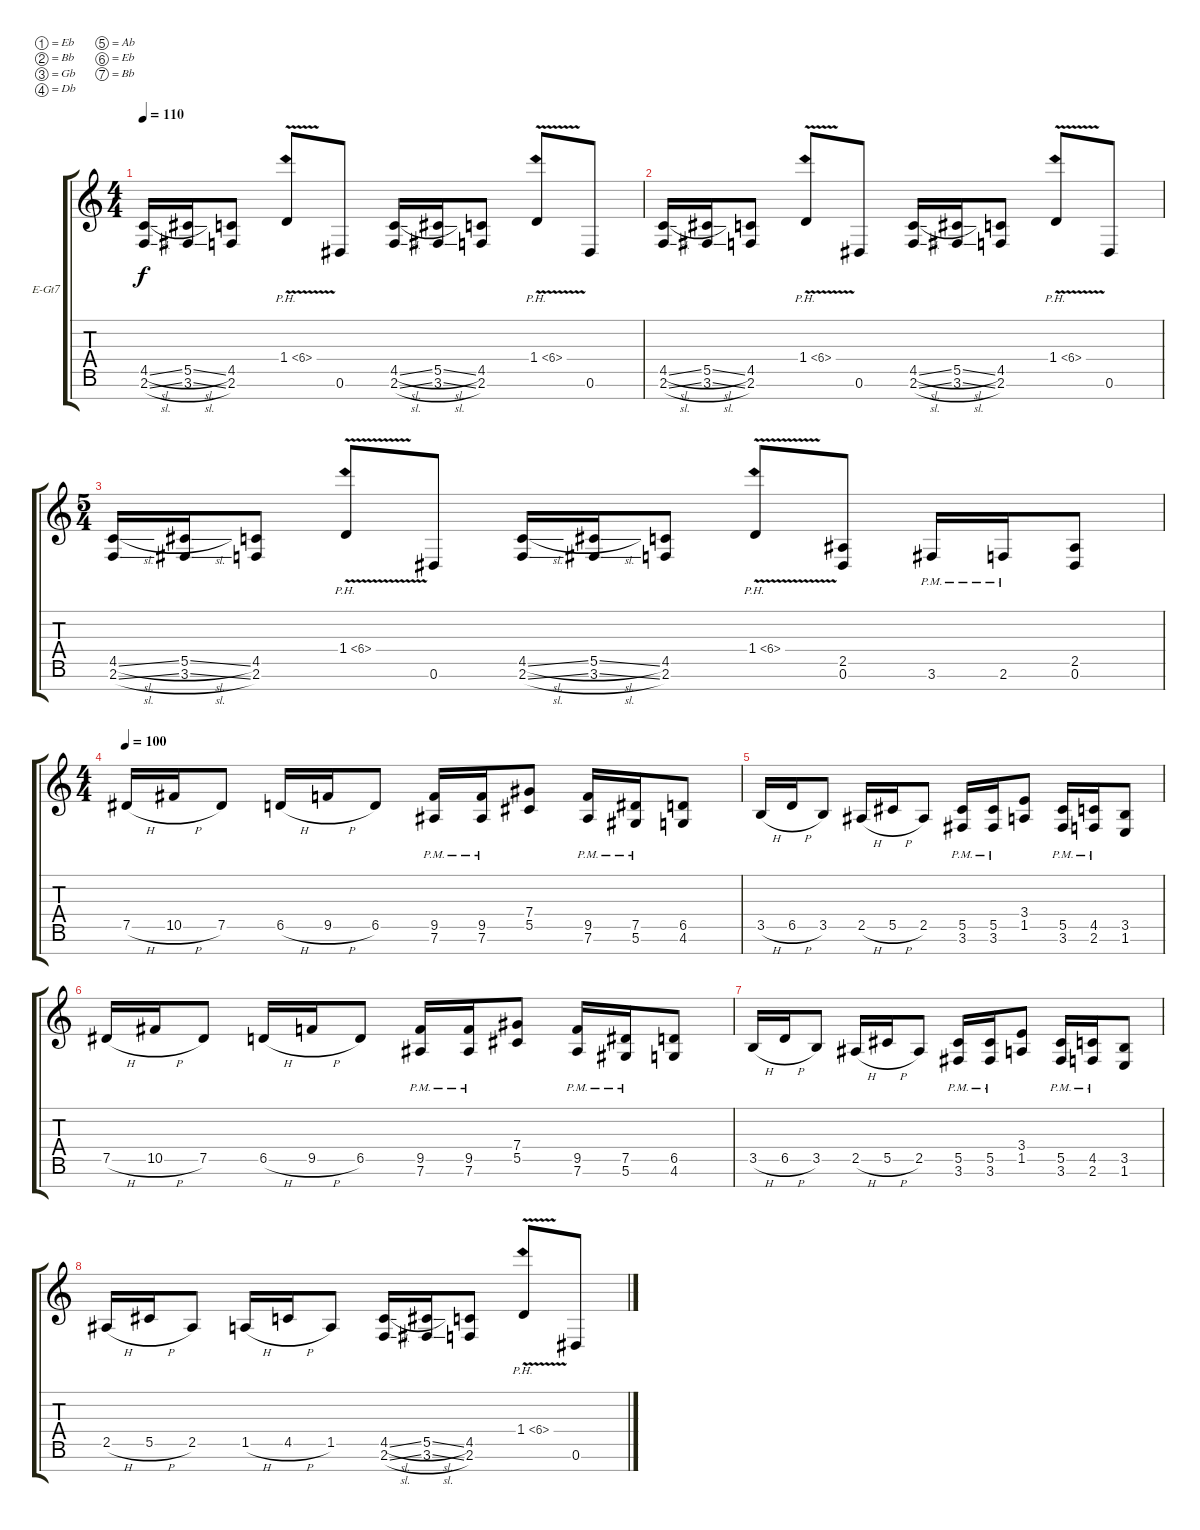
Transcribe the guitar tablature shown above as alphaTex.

\bracketExtendMode groupsimilarinstruments
\firstSystemTrackNameOrientation horizontal
\otherSystemsTrackNameOrientation horizontal
\track ("Jack Owen" "E-Gt7") {instrument distortionguitar}
\staff {score tabs}
\tuning (Eb4 Bb3 Gb3 Db3 Ab2 Eb2 Bb1)
\ts (4 4)
\tempo 110
\clef g2
\scale
0.333333
\ks c
(2.6{sl} 4.5{sl}).16{dy f} (3.6{sl} 5.5{sl}).16 (2.6 4.5).8 1.4{ph 5 v}.8 0.6.8 (2.6{sl} 4.5{sl}).16 (3.6{sl} 5.5{sl}).16 (2.6 4.5).8 1.4{ph 5 v}.8 0.6.8 |
\scale
0.333333 (2.6{sl} 4.5{sl}).16 (3.6{sl} 5.5{sl}).16 (2.6 4.5).8 1.4{ph 5 v}.8 0.6.8 (2.6{sl} 4.5{sl}).16 (3.6{sl} 5.5{sl}).16 (2.6 4.5).8 1.4{ph 5 v}.8 0.6.8 |
\ts (5 4)
\scale
0.333333 (2.6{sl} 4.5{sl}).16 (3.6{sl} 5.5{sl}).16 (2.6 4.5).8 1.4{ph 5 v}.8 0.6.8 (2.6{sl} 4.5{sl}).16 (3.6{sl} 5.5{sl}).16 (2.6 4.5).8 1.4{ph 5 v}.8 (0.6 2.5).8 3.6{pm}.16 2.6{pm}.16 (0.6 2.5).8 |
\ts (4 4)
\tempo 100
\scale
0.333333 7.5{h}.16 10.5{h}.16 7.5.8 6.5{h}.16 9.5{h}.16 6.5.8 (9.5{pm} 7.6{pm}).16 (9.5{pm} 7.6{pm}).16 (7.4 5.5).8 (7.6{pm} 9.5{pm}).16 (5.6{pm} 7.5{pm}).16 (4.6 6.5).8 |
\scale
0.333333 3.5{h}.16 6.5{h}.16 3.5.8 2.5{h}.16 5.5{h}.16 2.5.8 (3.6{pm} 5.5{pm}).16 (3.6{pm} 5.5{pm}).16 (1.5 3.4).8 (3.6{pm} 5.5{pm}).16 (2.6{pm} 4.5{pm}).16 (1.6 3.5).8 |
\scale
0.333333 7.5{h}.16 10.5{h}.16 7.5.8 6.5{h}.16 9.5{h}.16 6.5.8 (9.5{pm} 7.6{pm}).16 (9.5{pm} 7.6{pm}).16 (7.4 5.5).8 (7.6{pm} 9.5{pm}).16 (5.6{pm} 7.5{pm}).16 (4.6 6.5).8 |
\scale
0.333333 3.5{h}.16 6.5{h}.16 3.5.8 2.5{h}.16 5.5{h}.16 2.5.8 (3.6{pm} 5.5{pm}).16 (3.6{pm} 5.5{pm}).16 (1.5 3.4).8 (3.6{pm} 5.5{pm}).16 (2.6{pm} 4.5{pm}).16 (1.6 3.5).8 |
\scale
0.333333 2.5{h}.16 5.5{h}.16 2.5.8 1.5{h}.16 4.5{h}.16 1.5.8 (2.6{sl} 4.5{sl}).16 (3.6{sl} 5.5{sl}).16 (2.6 4.5).8 1.4{ph 5 v}.8 0.6.8
